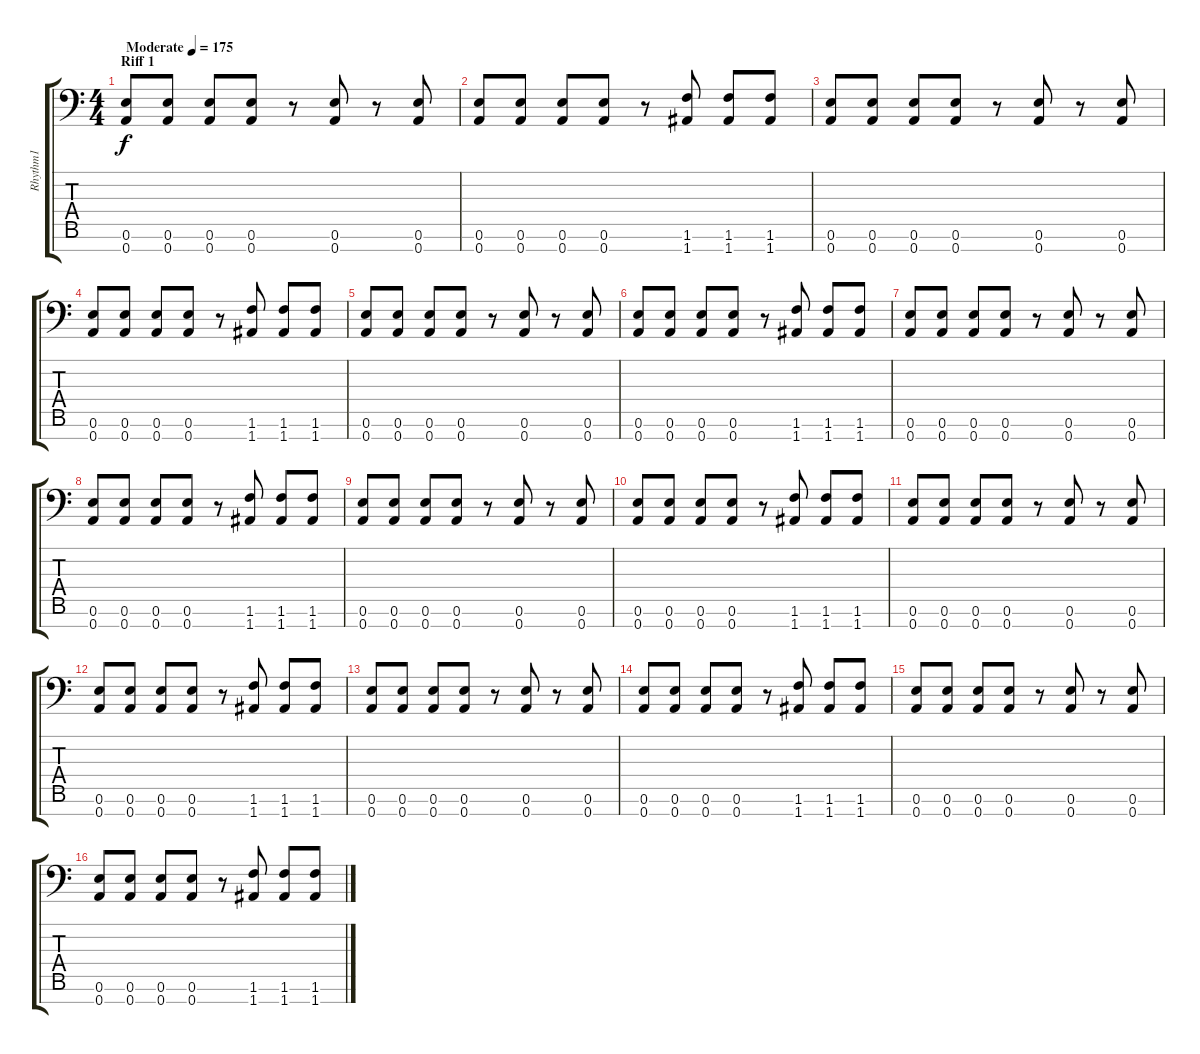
\track ("Rhythm1" "Rhythm1") {instrument distortionguitar}
\staff {score tabs}
\tuning (E4 B3 G3 D3 A2 E2 A1) {hide}
\ts (4 4)
\section ("" "Riff 1")
\tempo (175 "Moderate")
\clef f4
\ks c
(0.6 0.7).8{dy f instrument distortionguitar} (0.6 0.7).8 (0.6 0.7).8 (0.6 0.7).8 r.8 (0.6 0.7).8 r.8 (0.6 0.7).8 |
(0.6 0.7).8 (0.6 0.7).8 (0.6 0.7).8 (0.6 0.7).8 r.8 (1.6 1.7).8 (1.6 1.7).8 (1.6 1.7).8 |
(0.6 0.7).8 (0.6 0.7).8 (0.6 0.7).8 (0.6 0.7).8 r.8 (0.6 0.7).8 r.8 (0.6 0.7).8 |
(0.6 0.7).8 (0.6 0.7).8 (0.6 0.7).8 (0.6 0.7).8 r.8 (1.6 1.7).8 (1.6 1.7).8 (1.6 1.7).8 |
(0.6 0.7).8 (0.6 0.7).8 (0.6 0.7).8 (0.6 0.7).8 r.8 (0.6 0.7).8 r.8 (0.6 0.7).8 |
(0.6 0.7).8 (0.6 0.7).8 (0.6 0.7).8 (0.6 0.7).8 r.8 (1.6 1.7).8 (1.6 1.7).8 (1.6 1.7).8 |
(0.6 0.7).8 (0.6 0.7).8 (0.6 0.7).8 (0.6 0.7).8 r.8 (0.6 0.7).8 r.8 (0.6 0.7).8 |
(0.6 0.7).8 (0.6 0.7).8 (0.6 0.7).8 (0.6 0.7).8 r.8 (1.6 1.7).8 (1.6 1.7).8 (1.6 1.7).8 |
(0.6 0.7).8 (0.6 0.7).8 (0.6 0.7).8 (0.6 0.7).8 r.8 (0.6 0.7).8 r.8 (0.6 0.7).8 |
(0.6 0.7).8 (0.6 0.7).8 (0.6 0.7).8 (0.6 0.7).8 r.8 (1.6 1.7).8 (1.6 1.7).8 (1.6 1.7).8 |
(0.6 0.7).8 (0.6 0.7).8 (0.6 0.7).8 (0.6 0.7).8 r.8 (0.6 0.7).8 r.8 (0.6 0.7).8 |
(0.6 0.7).8 (0.6 0.7).8 (0.6 0.7).8 (0.6 0.7).8 r.8 (1.6 1.7).8 (1.6 1.7).8 (1.6 1.7).8 |
(0.6 0.7).8 (0.6 0.7).8 (0.6 0.7).8 (0.6 0.7).8 r.8 (0.6 0.7).8 r.8 (0.6 0.7).8 |
(0.6 0.7).8 (0.6 0.7).8 (0.6 0.7).8 (0.6 0.7).8 r.8 (1.6 1.7).8 (1.6 1.7).8 (1.6 1.7).8 |
(0.6 0.7).8 (0.6 0.7).8 (0.6 0.7).8 (0.6 0.7).8 r.8 (0.6 0.7).8 r.8 (0.6 0.7).8 |
(0.6 0.7).8 (0.6 0.7).8 (0.6 0.7).8 (0.6 0.7).8 r.8 (1.6 1.7).8 (1.6 1.7).8 (1.6 1.7).8
